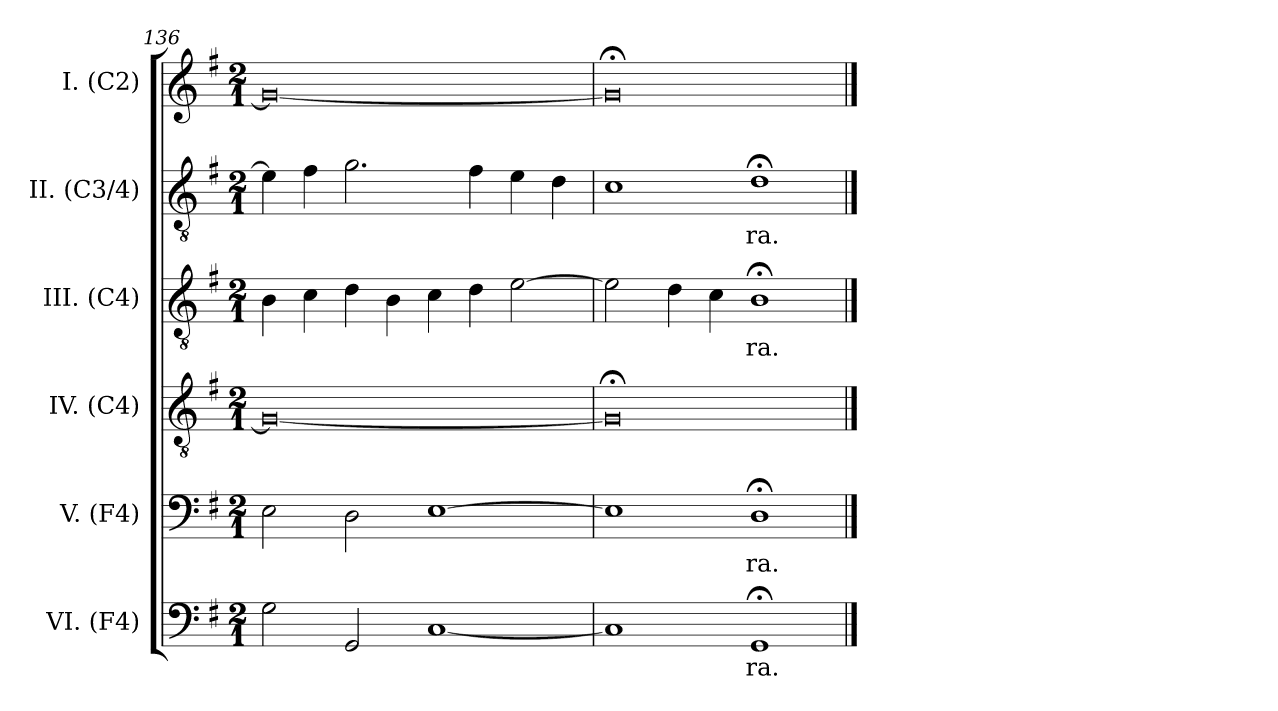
**kern	**text	**kern	**text	**kern	**kern	**text	**kern	**text	**kern
*part6	*part6	*part5	*part5	*part4	*part3	*part3	*part2	*part2	*part1
*staff6	*staff6	*staff5	*staff5	*staff4	*staff3	*staff3	*staff2	*staff2	*staff1
*I"VI. (F4)	*	*I"V. (F4)	*	*I"IV. (C4)	*I"III. (C4)	*	*I"II. (C3/4)	*	*I"I. (C2)
*I'VI	*	*I'V	*	*I'IV	*I'III	*	*I'II	*	*I'I
*clefF4	*	*clefF4	*	*clefGv2	*clefGv2	*	*clefGv2	*	*clefG2
*	*	*	*	*ITrd7c12	*	*	*	*	*
*k[f#]	*	*k[f#]	*	*k[f#]	*k[f#]	*	*k[f#]	*	*k[f#]
*G:	*	*G:	*	*G:	*G:	*	*G:	*	*G:
*M2/1	*	*M2/1	*	*M2/1	*M2/1	*	*M2/1	*	*M2/1
=136	=136	=136	=136	=136	=136	=136	=136	=136	=136
2Gi\	.	2Ei\	.	0GGi_	4Bi\	.	4ei\]	.	0gi_
.	.	.	.	.	4ci\	.	4f#i\	.	.
2GGi/	.	2Di\	.	.	4di\	.	2.gi\	.	.
.	.	.	.	.	4Bi\	.	.	.	.
[1Ci	.	[1Ei	.	.	4ci\	.	.	.	.
.	.	.	.	.	4di\	.	4f#i\	.	.
.	.	.	.	.	[2ei\	.	4ei\	.	.
.	.	.	.	.	.	.	4di\	.	.
=137	=137	=137	=137	=137	=137	=137	=137	=137	=137
1Ci]	.	1Ei]	.	0GG;i]	2ei\]	.	1ci	.	0g;i]
.	.	.	.	.	4di\	.	.	.	.
.	.	.	.	.	4ci\	.	.	.	.
!	!LO:LY:b:color=#000000	!	!	!	!	!	!	!	!
!	!	!	!LO:LY:b:color=#000000	!	!	!	!	!	!
!	!	!	!	!	!	!LO:LY:b:color=#000000	!	!	!
!	!	!	!	!	!	!	!	!LO:LY:b:color=#000000	!
1GG;i	-ra.	1D;i	-ra.	.	1B;i	-ra.	1d;i	-ra.	.
==	==	==	==	==	==	==	==	==	==
*-	*-	*-	*-	*-	*-	*-	*-	*-	*-
